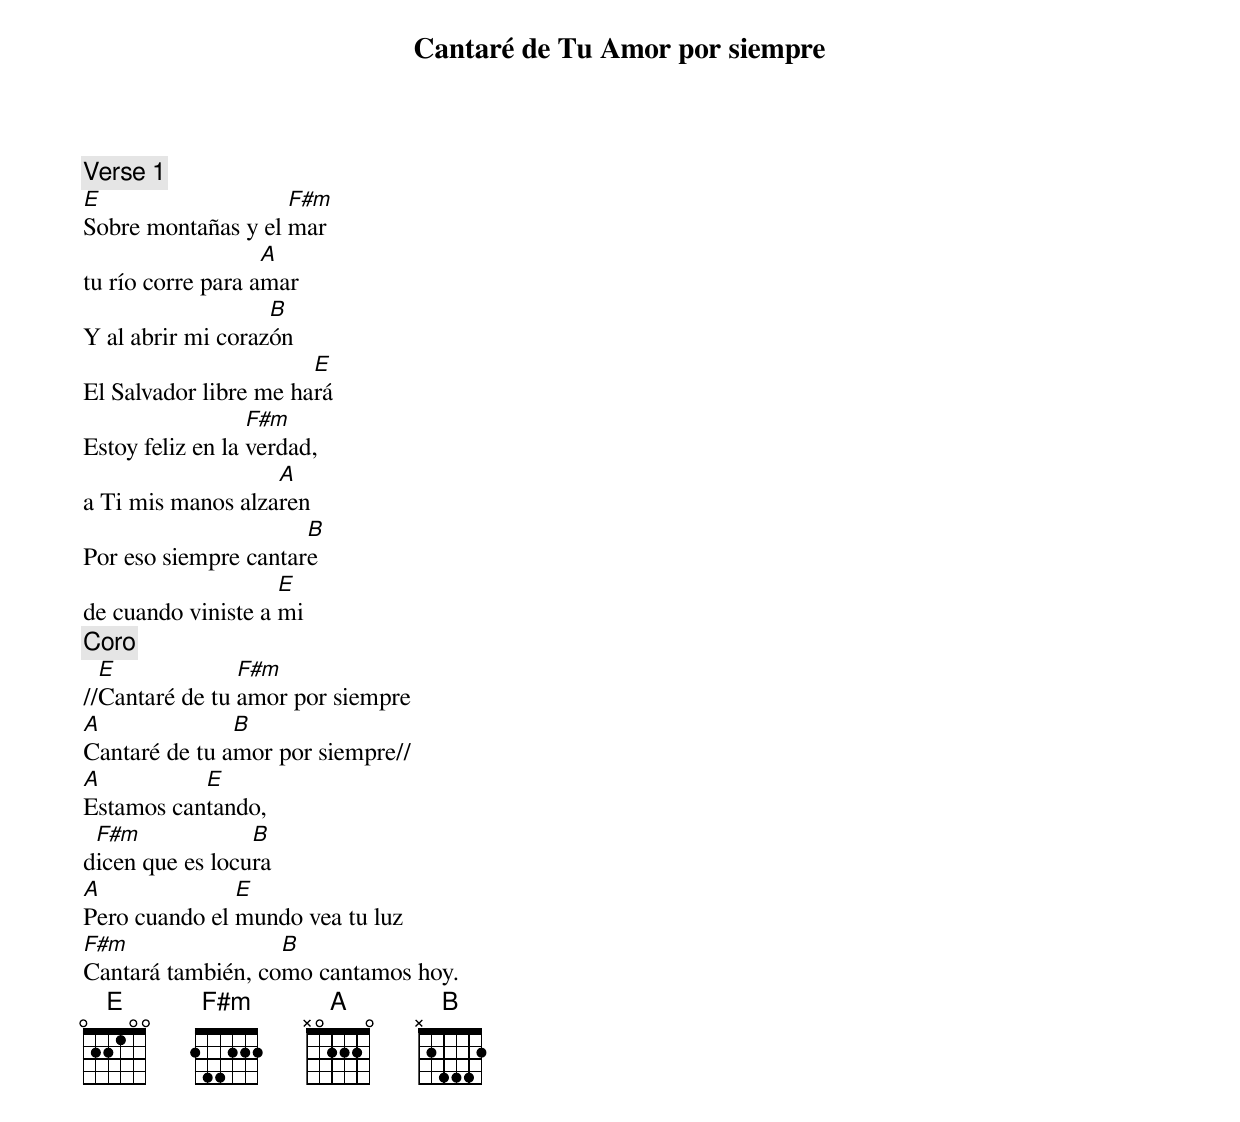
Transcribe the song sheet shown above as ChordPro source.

{title: Cantaré de Tu Amor por siempre}
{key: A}
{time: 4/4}
{comment: Verse 1}
[E]Sobre montañas y el [F#m]mar
tu río corre para a[A]mar
Y al abrir mi coraz[B]ón
El Salvador libre me ha[E]rá
Estoy feliz en la [F#m]verdad,
a Ti mis manos alza[A]ren
Por eso siempre cantar[B]e
de cuando viniste a [E]mi
{comment: Coro}
//[E]Cantaré de tu [F#m]amor por siempre
[A]Cantaré de tu a[B]mor por siempre//
[A]Estamos can[E]tando,
d[F#m]icen que es locu[B]ra
[A]Pero cuando el [E]mundo vea tu luz
[F#m]Cantará también, co[B]mo cantamos hoy.
